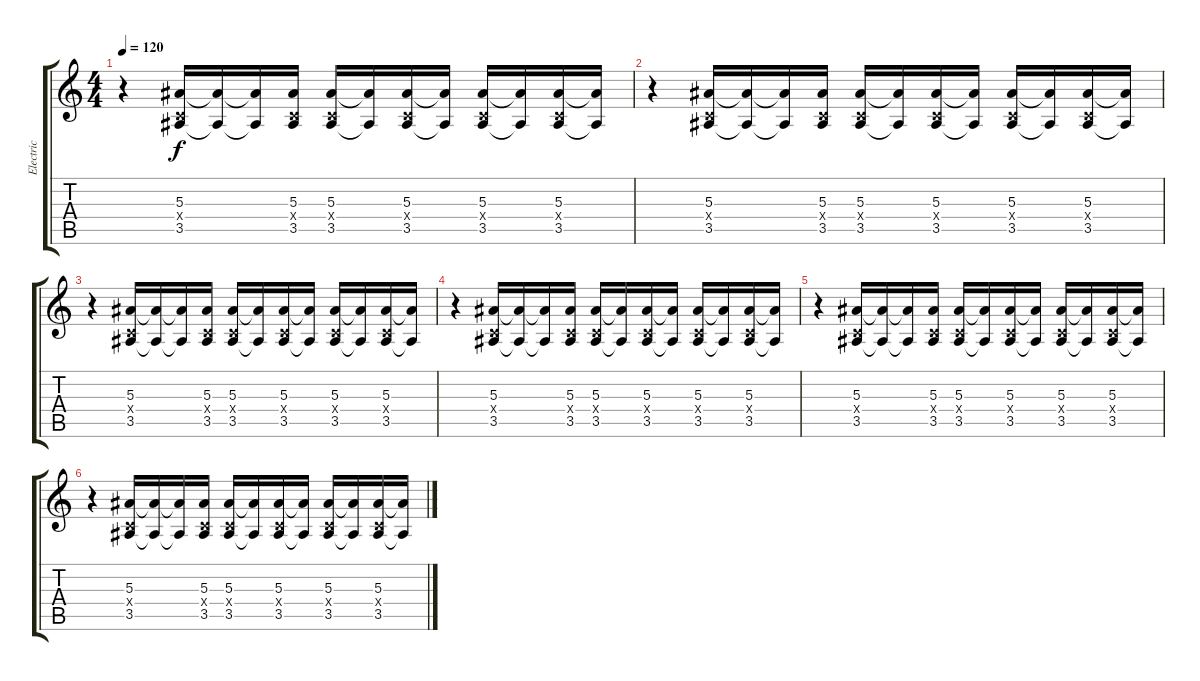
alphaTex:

\track ("Electric" "Electric") {instrument distortionguitar}
\staff {score tabs}
\tuning (D4 A3 F3 C3 G2 C2) {hide}
\ts (4 4)
\tempo 120
\clef g2
\ks c
r.4{dy f} (5.3 0.4{x} 3.5).16 (5.3{t} 3.5{t}).16 (5.3{t} 3.5{t}).16 (5.3 0.4{x} 3.5).16 (5.3 0.4{x} 3.5).16 (5.3{t} 3.5{t}).16 (5.3 0.4{x} 3.5).16 (5.3{t} 3.5{t}).16 (5.3 0.4{x} 3.5).16 (5.3{t} 3.5{t}).16 (5.3 0.4{x} 3.5).16 (5.3{t} 3.5{t}).16 |
r.4 (5.3 0.4{x} 3.5).16 (5.3{t} 3.5{t}).16 (5.3{t} 3.5{t}).16 (5.3 0.4{x} 3.5).16 (5.3 0.4{x} 3.5).16 (5.3{t} 3.5{t}).16 (5.3 0.4{x} 3.5).16 (5.3{t} 3.5{t}).16 (5.3 0.4{x} 3.5).16 (5.3{t} 3.5{t}).16 (5.3 0.4{x} 3.5).16 (5.3{t} 3.5{t}).16 |
r.4 (5.3 0.4{x} 3.5).16 (5.3{t} 3.5{t}).16 (5.3{t} 3.5{t}).16 (5.3 0.4{x} 3.5).16 (5.3 0.4{x} 3.5).16 (5.3{t} 3.5{t}).16 (5.3 0.4{x} 3.5).16 (5.3{t} 3.5{t}).16 (5.3 0.4{x} 3.5).16 (5.3{t} 3.5{t}).16 (5.3 0.4{x} 3.5).16 (5.3{t} 3.5{t}).16 |
r.4 (5.3 0.4{x} 3.5).16 (5.3{t} 3.5{t}).16 (5.3{t} 3.5{t}).16 (5.3 0.4{x} 3.5).16 (5.3 0.4{x} 3.5).16 (5.3{t} 3.5{t}).16 (5.3 0.4{x} 3.5).16 (5.3{t} 3.5{t}).16 (5.3 0.4{x} 3.5).16 (5.3{t} 3.5{t}).16 (5.3 0.4{x} 3.5).16 (5.3{t} 3.5{t}).16 |
r.4 (5.3 0.4{x} 3.5).16 (5.3{t} 3.5{t}).16 (5.3{t} 3.5{t}).16 (5.3 0.4{x} 3.5).16 (5.3 0.4{x} 3.5).16 (5.3{t} 3.5{t}).16 (5.3 0.4{x} 3.5).16 (5.3{t} 3.5{t}).16 (5.3 0.4{x} 3.5).16 (5.3{t} 3.5{t}).16 (5.3 0.4{x} 3.5).16 (5.3{t} 3.5{t}).16 |
r.4 (5.3 0.4{x} 3.5).16 (5.3{t} 3.5{t}).16 (5.3{t} 3.5{t}).16 (5.3 0.4{x} 3.5).16 (5.3 0.4{x} 3.5).16 (5.3{t} 3.5{t}).16 (5.3 0.4{x} 3.5).16 (5.3{t} 3.5{t}).16 (5.3 0.4{x} 3.5).16 (5.3{t} 3.5{t}).16 (5.3 0.4{x} 3.5).16 (5.3{t} 3.5{t}).16
